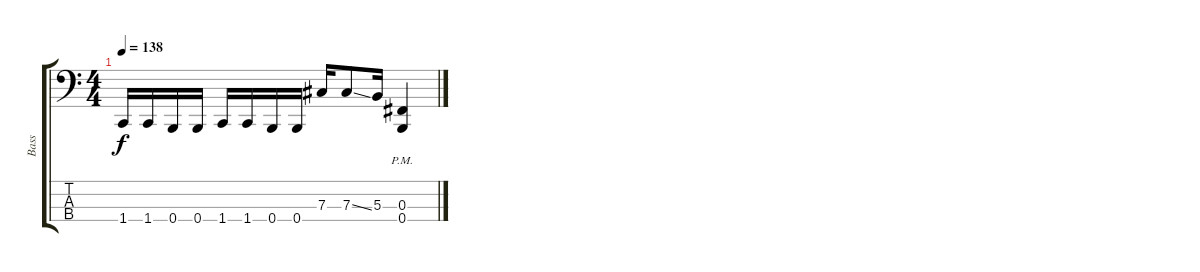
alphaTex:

\track ("Bass" "Bass") {instrument electricbasspick}
\staff {score tabs}
\tuning (E2 B1 Gb1 B0) {hide}
\ts (4 4)
\tempo 138
\clef f4
\ks c
1.4.16{dy f} 1.4.16 0.4.16 0.4.16 1.4.16 1.4.16 0.4.16 0.4.16 7.3.16 7.3{ss}.8 5.3.16 (0.3{pm} 0.4{pm}).4
